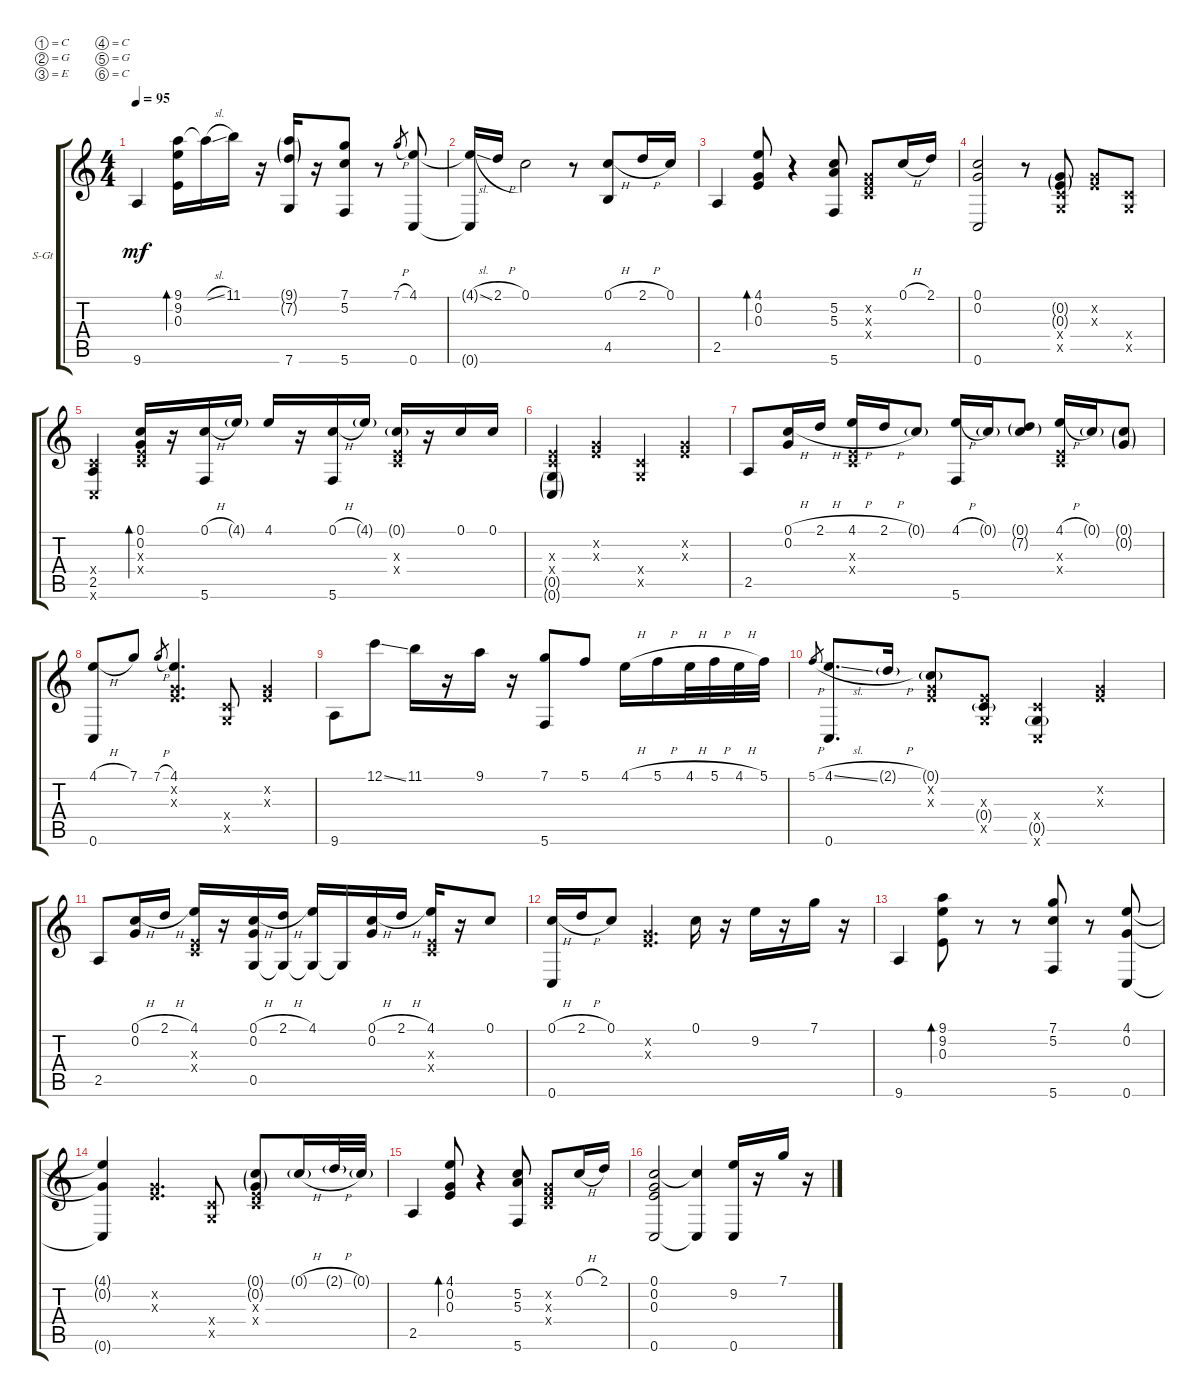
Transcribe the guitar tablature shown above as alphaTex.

\defaultSystemsLayout 4
\bracketExtendMode groupsimilarinstruments
\firstSystemTrackNameOrientation horizontal
\otherSystemsTrackNameOrientation horizontal
\track ("Steel Guitar" "S-Gt") {instrument acousticguitarsteel}
\staff {score tabs}
\tuning (C4 G3 E3 C3 G2 C2)
\ts (4 4)
\tempo 95
\clef g2
\ks c
9.6.4{dy mf} (9.2 0.3 9.1).16{bd 46} 9.1{sl t}.16 11.1.16 r.16 (9.1{g} 7.2{g} 7.6).16 r.16 (5.6 5.2 7.1).8 r.8 7.1{h}.8{gr} (4.1 0.6).8 |
(4.1{sl t} 0.6{t}).16 2.1{h}.16 0.1.2 r.8 (4.5 0.1{h}).8 2.1{h}.16 0.1.16 |
2.5.4 (4.1 0.2 0.3).8{bd 45} r.4 (5.6 5.2 5.3).8 (0.3{x} 0.2{x} 0.4{x}).8 0.1{h}.16 2.1.16 |
(0.1 0.6 0.2).2 r.8 (0.5{x} 0.4{x} 0.3{g} 0.2{g}).8 (0.2{x} 0.3{x}).8 (0.4{x} 0.5{x}).8 |
(0.6{x} 2.5 0.4{x}).4 (0.2 0.3{x} 0.4{x} 0.1).16{bd 30} r.16 (5.6 0.1{h}).16 4.1{g}.16 4.1.16 r.16 (5.6 0.1{h}).16 4.1{g}.16 (0.3{x} 0.4{x} 0.1{g}).16 r.16 0.1.16 0.1.16 |
(0.6{g} 0.5{g} 0.3{x} 0.4{x}).4 (0.2{x} 0.3{x}).4 (0.4{x} 0.5{x}).4 (0.2{x} 0.3{x}).4 |
2.5.8 (0.1{h} 0.2).16 2.1{h}.16 (4.1{h} 0.3{x} 0.4{x}).16 2.1{h}.16 0.1{g}.8 (5.6 4.1{h}).16 0.1{g}.16 (7.2{g} 0.1{g}).8 (4.1{h} 0.3{x} 0.4{x}).16 0.1{g}.16 (0.2{g} 0.1{g}).8 |
(4.1{h} 0.6).8 7.1.8 7.1{h}.8{gr} (4.1 0.3{x} 0.2{x}).4{d} (0.4{x} 0.5{x}).8 (0.2{x} 0.3{x}).4 |
9.6.8 12.1{ss}.8 11.1.16 r.16 9.1.16 r.16 (5.6 7.1).8 5.1.8 4.1{h}.16 5.1{h}.16 4.1{h}.32 5.1{h}.32 4.1{h}.32 5.1.32 |
5.1{h}.8{gr} (4.1{sl} 0.6).8{d} 2.1{h g}.16 (0.1{g} 0.3{x} 0.2{x}).8 (0.4{g} 0.5{x} 0.3{x}).8 (0.5{g} 0.4{x} 0.6{x}).4 (0.2{x} 0.3{x}).4 |
2.5.8 (0.1{h} 0.2).16 2.1{h}.16 (4.1 0.3{x} 0.4{x}).16 r.16 (0.1{h} 0.2 0.5).16 (2.1{h} 0.5{t}).16 (4.1 0.5{t}).16 0.5{t}.16 (0.1{h} 0.2).16 2.1{h}.16 (4.1 0.3{x} 0.4{x}).16 r.16 0.1.8 |
(0.1{h} 0.6).16 2.1{h}.16 0.1.8 (0.3{x} 0.2{x}).4{d} 0.1.16 r.16 9.2.16 r.16 7.1.16 r.16 |
9.6.4 (9.2 0.3 9.1).8{bd 46} r.8 r.8 (5.6 7.1 5.2).8 r.8 (0.6 4.1 0.2).8 |
(4.1{t} 0.2{t} 0.6{t}).4 (0.2{x} 0.3{x}).4{d} (0.4{x} 0.5{x}).8 (0.1{g} 0.2{g} 0.3{x} 0.4{x}).8 0.1{h g}.16 2.1{h g}.32 0.1{g}.32 |
2.5.4 (4.1 0.2 0.3).8{bd 45} r.4 (5.6 5.2 5.3).8 (0.3{x} 0.2{x} 0.4{x}).8 0.1{h}.16 2.1.16 |
(0.1 0.2 0.6 0.3).2 (0.1{t} 0.6{t}).4 (0.6 9.2).16 r.16 7.1.16 r.16
